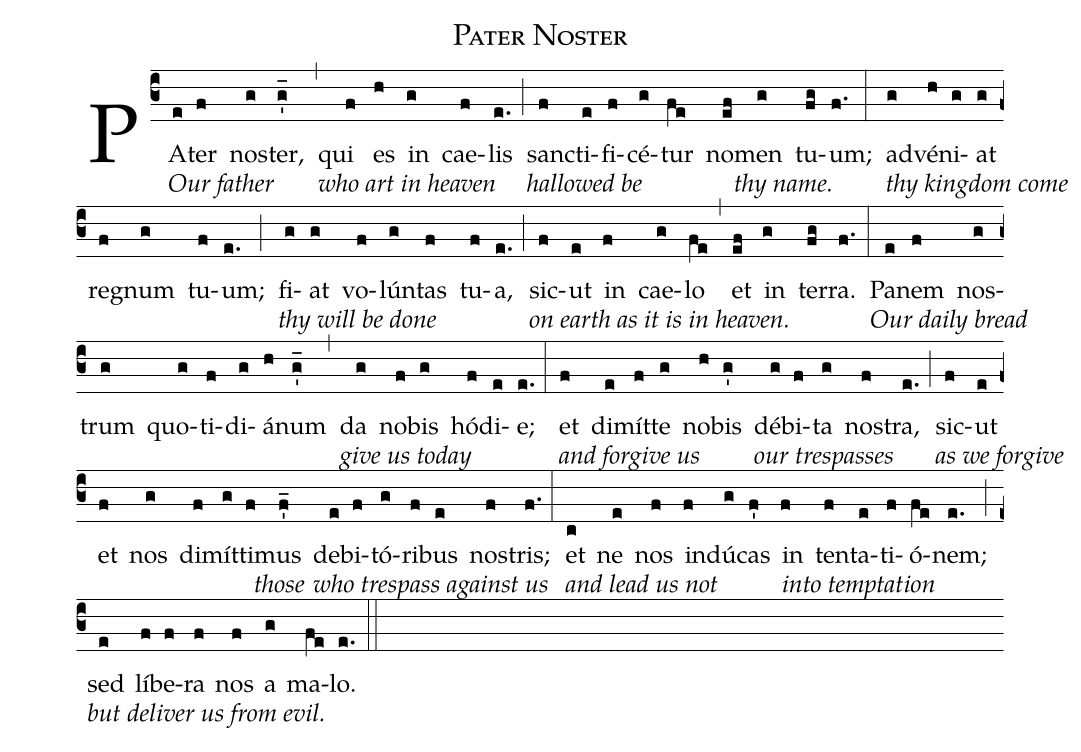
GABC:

name: Pater Noster;
%%
(c3) PA[Our father](e)ter(f) nos(g)ter,(g'_) (,)
qui[who art in heaven](f) es(h) in(g) cae(f)lis(e.) (;)
san[hallowed be](f)cti(e)fi(f)cé(g)tur(fe) no(ef)men[thy name.](g) tu(fg)um;(f.) (:)
ad[thy kingdom come](g)vé(h)ni(g)at(g) re(f)gnum(g) tu(f)um;(e.) (;)
fi[thy will be done](g)at(g) vo(f)lún(g)tas(f) tu(f)a,(e.) (;)
sic[on earth as it is in heaven.](f)ut(e) in(f) cae(g)lo(fe) (,) et(ef) in(g) ter(fg)ra.(f.) (:)
Pa[Our daily bread](e)nem(f) nos(g)trum(g) quo(g)ti(f)di(g)á(h)num(g'_)  (,)
da[give us today](g) no(f)bis(g) hó(f)di(e)e;(e.) (:)
et[and forgive us](f) di(e)mít(f)te(g) no(h)bis(g')
dé[our trespasses](g)bi(f)ta(g) nos(f)tra,(e.) (;)
sic[as we forgive](f)ut(e) et(f) nos(g) di(f)mít(g)ti(f)mus[those](f'_)
de[who trespass against us](e)bi(f)tó(g)ri(f)bus(e) nos(f)tris;(f.) (:)
et[and lead us not](c) ne(e) nos(f) in(f)dú(g)cas(f') in[into temptation](f) ten(f)ta(e)ti(f)ó(fe)nem;(e.) (;)
sed[but deliver us from evil.](e) lí(f)be(f)ra(f) nos(f) a(g) ma(fe)lo.(e.) (::)
